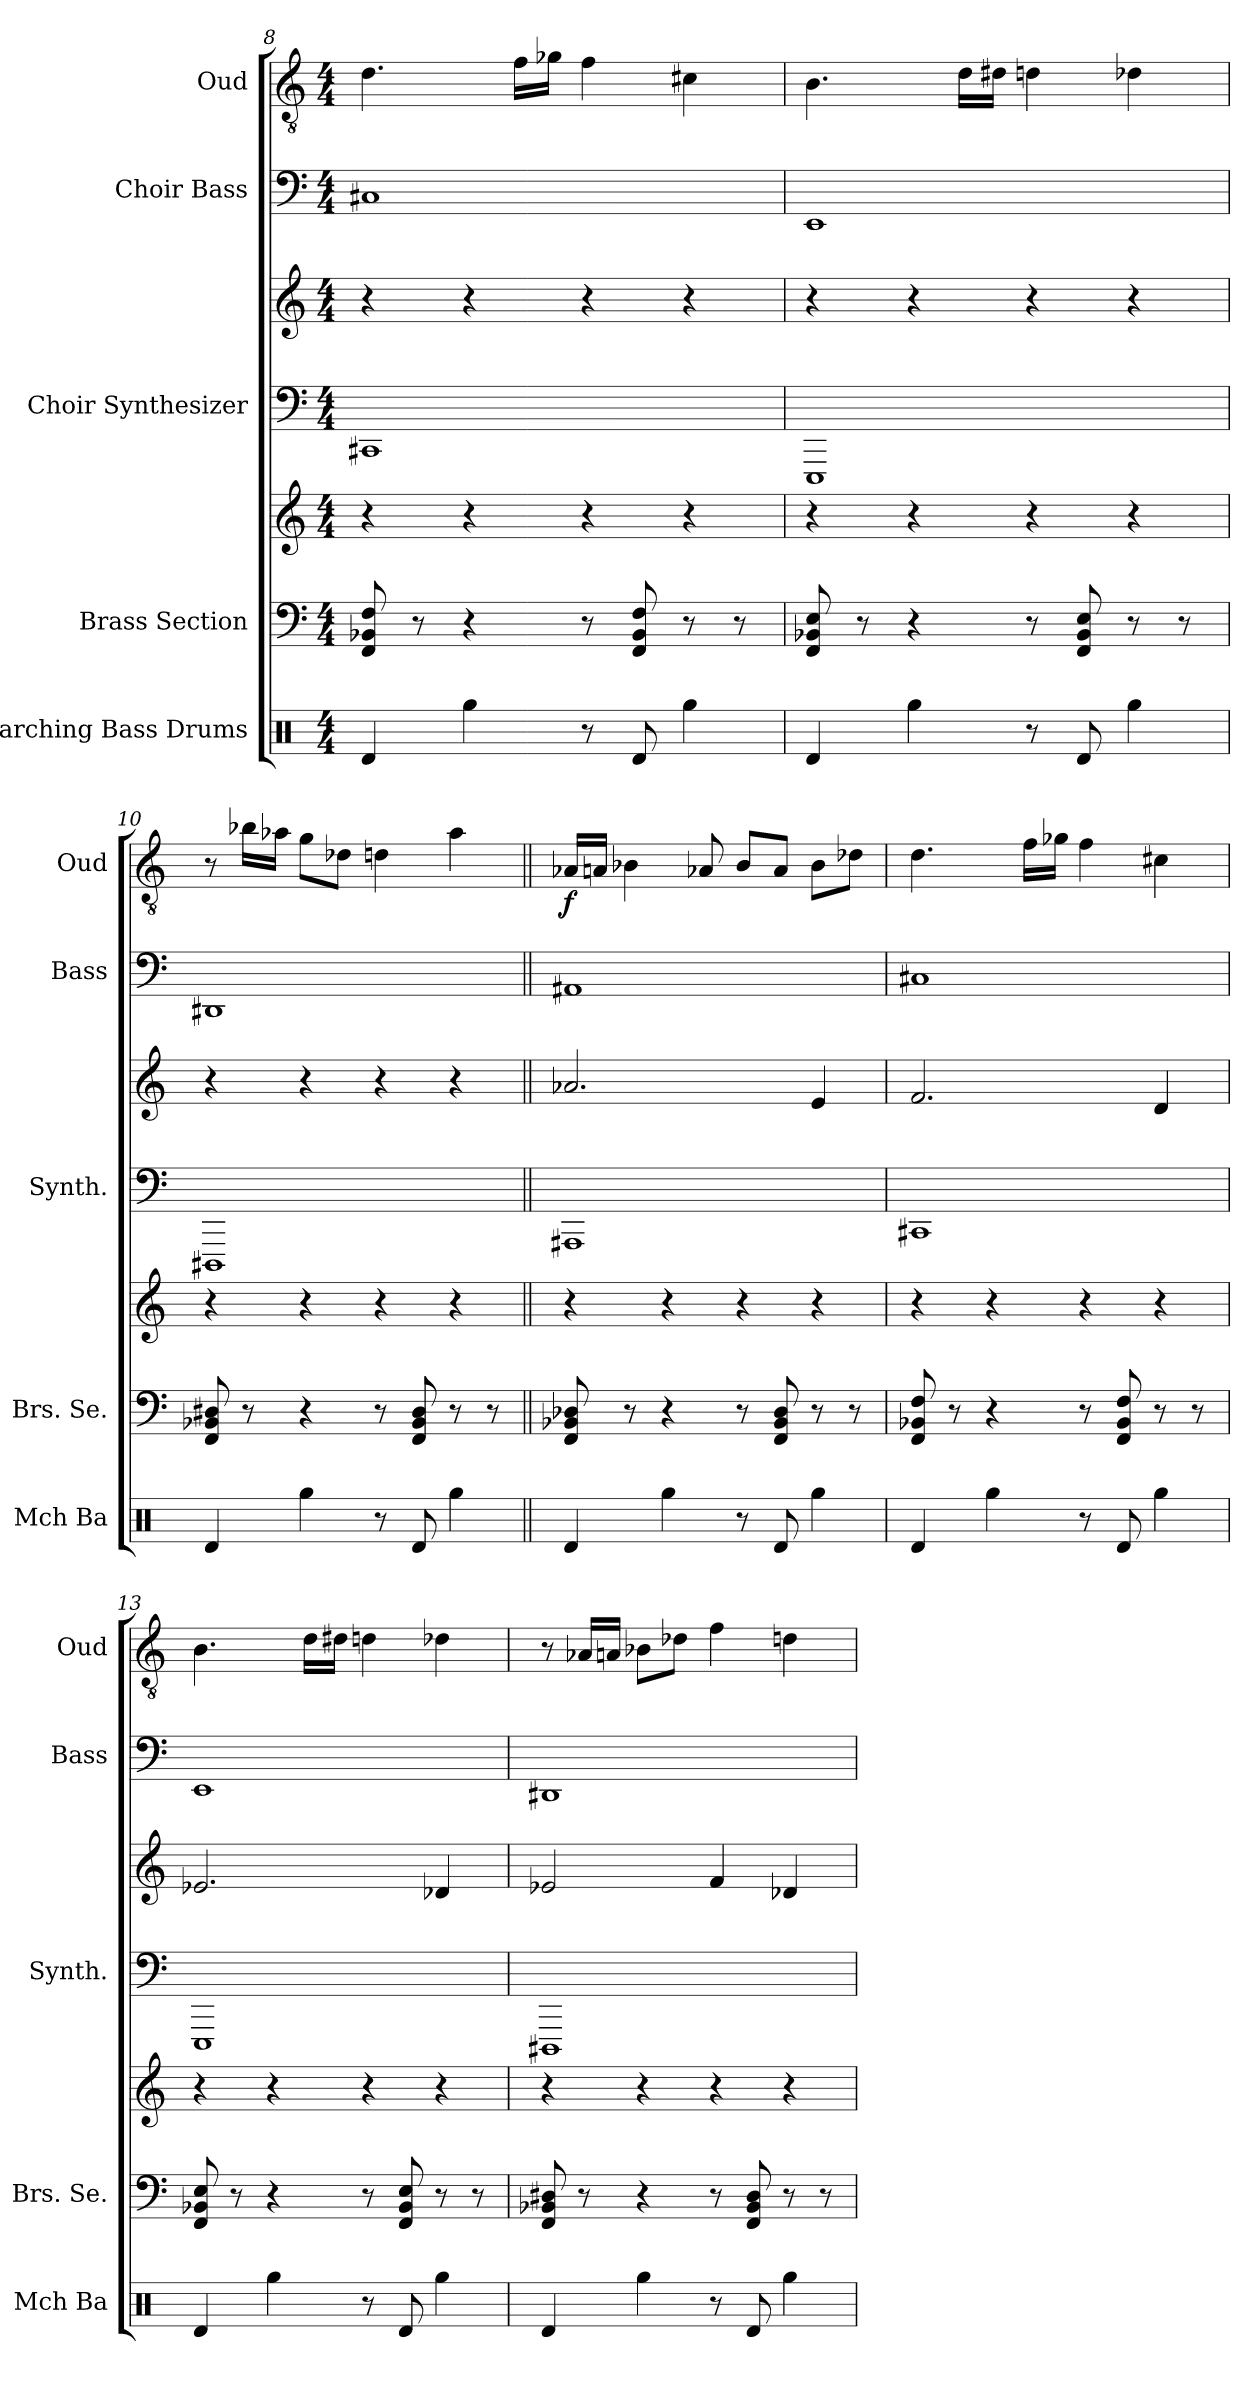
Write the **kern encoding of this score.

**kern	**kern	**kern	**kern	**kern	**kern	**kern	**dynam
*part5	*part4	*part4	*part3	*part3	*part2	*part1	*part1
*staff7	*staff6	*staff5	*staff4	*staff3	*staff2	*staff1	*staff1
*I"Marching Bass Drums	*I"Brass Section	*	*I"Choir Synthesizer	*	*I"Choir Bass	*I"Oud	*
*I'Mch Ba	*I'Brs. Se.	*	*I'Synth.	*	*I'Bass	*I'Oud	*
*clefX	*clefF4	*clefG2	*clefF4	*clefG2	*clefF4	*clefGv2	*
*k[]	*k[]	*k[]	*k[]	*k[]	*k[]	*k[]	*
*M4/4	*M4/4	*M4/4	*M4/4	*M4/4	*M4/4	*M4/4	*
=8	=8	=8	=8	=8	=8	=8	=8
4Rd	8BB-X 8FF 8F	4r	1CC#X	4r	1C#X	4.d	.
.	8r	.	.	.	.	.	.
4Rgg	4r	4r	.	4r	.	.	.
.	.	.	.	.	.	16fLL	.
.	.	.	.	.	.	16g-XJJ	.
8r	8r	4r	.	4r	.	4f	.
8Rd	8FF 8BB- 8F	.	.	.	.	.	.
4Rgg	8r	4r	.	4r	.	4c#X	.
.	8r	.	.	.	.	.	.
=9	=9	=9	=9	=9	=9	=9	=9
4Rd	8BB-X 8FF 8E	4r	1EEE	4r	1EE	4.B	.
.	8r	.	.	.	.	.	.
4Rgg	4r	4r	.	4r	.	.	.
.	.	.	.	.	.	16dLL	.
.	.	.	.	.	.	16d#XJJ	.
8r	8r	4r	.	4r	.	4dn	.
8Rd	8FF 8BB- 8E	.	.	.	.	.	.
4Rgg	8r	4r	.	4r	.	4d-X	.
.	8r	.	.	.	.	.	.
=10	=10	=10	=10	=10	=10	=10	=10
4Rd	8BB-X 8FF 8D#X	4r	1DDD#X	4r	1DD#X	8r	.
.	8r	.	.	.	.	16b-XLL	.
.	.	.	.	.	.	16a-XJJ	.
4Rgg	4r	4r	.	4r	.	8gL	.
.	.	.	.	.	.	8d-XJ	.
8r	8r	4r	.	4r	.	4dn	.
8Rd	8FF 8BB- 8D#	.	.	.	.	.	.
4Rgg	8r	4r	.	4r	.	4a-	.
.	8r	.	.	.	.	.	.
=11||	=11||	=11||	=11||	=11||	=11||	=11||	=11||
!	!	!	!	!	!	!	!LO:DY:b
4Rd	8BB-X 8FF 8D-X	4r	1AAA#X	2.a-X	1AA#X	16A-XLL	f
.	.	.	.	.	.	16AnJJ	.
.	8r	.	.	.	.	4B-X	.
4Rgg	4r	4r	.	.	.	.	.
.	.	.	.	.	.	8A-X	.
8r	8r	4r	.	.	.	8B-L	.
8Rd	8FF 8BB- 8D-	.	.	.	.	8A-J	.
4Rgg	8r	4r	.	4e	.	8B-L	.
.	8r	.	.	.	.	8d-XJ	.
=12	=12	=12	=12	=12	=12	=12	=12
4Rd	8BB-X 8FF 8F	4r	1CC#X	2.f	1C#X	4.d	.
.	8r	.	.	.	.	.	.
4Rgg	4r	4r	.	.	.	.	.
.	.	.	.	.	.	16fLL	.
.	.	.	.	.	.	16g-XJJ	.
8r	8r	4r	.	.	.	4f	.
8Rd	8FF 8BB- 8F	.	.	.	.	.	.
4Rgg	8r	4r	.	4d	.	4c#X	.
.	8r	.	.	.	.	.	.
=13	=13	=13	=13	=13	=13	=13	=13
4Rd	8BB-X 8FF 8E	4r	1EEE	2.e-X	1EE	4.B	.
.	8r	.	.	.	.	.	.
4Rgg	4r	4r	.	.	.	.	.
.	.	.	.	.	.	16dLL	.
.	.	.	.	.	.	16d#XJJ	.
8r	8r	4r	.	.	.	4dn	.
8Rd	8FF 8BB- 8E	.	.	.	.	.	.
4Rgg	8r	4r	.	4d-X	.	4d-X	.
.	8r	.	.	.	.	.	.
=14	=14	=14	=14	=14	=14	=14	=14
4Rd	8BB-X 8FF 8D#X	4r	1DDD#X	2e-X	1DD#X	8r	.
.	8r	.	.	.	.	16A-XLL	.
.	.	.	.	.	.	16AnJJ	.
4Rgg	4r	4r	.	.	.	8B-XL	.
.	.	.	.	.	.	8d-XJ	.
8r	8r	4r	.	4f	.	4f	.
8Rd	8FF 8BB- 8D#	.	.	.	.	.	.
4Rgg	8r	4r	.	4d-X	.	4dn	.
.	8r	.	.	.	.	.	.
=	=	=	=	=	=	=	=
*-	*-	*-	*-	*-	*-	*-	*-
